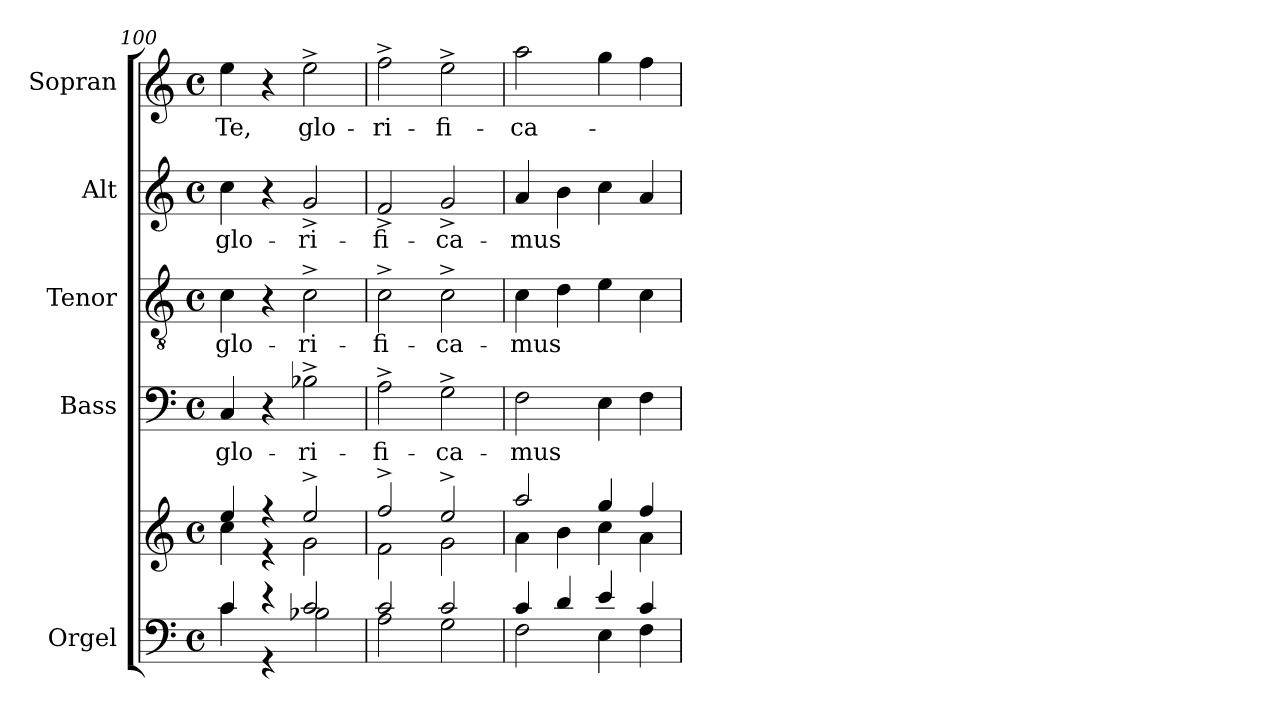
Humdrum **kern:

**kern	**kern	**kern	**text	**kern	**text	**kern	**text	**kern	**text
*part5	*part5	*part4	*part4	*part3	*part3	*part2	*part2	*part1	*part1
*staff6	*staff5	*staff4	*staff4	*staff3	*staff3	*staff2	*staff2	*staff1	*staff1
*I"Orgel	*	*I"Bass	*	*I"Tenor	*	*I"Alt	*	*I"Sopran	*
*I'Org.	*	*I'B.	*	*I'T.	*	*I'A.	*	*I'S.	*
*clefF4	*clefG2	*clefF4	*	*clefGv2	*	*clefG2	*	*clefG2	*
*k[]	*k[]	*k[]	*	*k[]	*	*k[]	*	*k[]	*
*C:	*C:	*C:	*	*C:	*	*C:	*	*C:	*
*M4/4	*M4/4	*M4/4	*	*M4/4	*	*M4/4	*	*M4/4	*
*met(c)	*met(c)	*met(c)	*	*met(c)	*	*met(c)	*	*met(c)	*
=100	=100	=100	=100	=100	=100	=100	=100	=100	=100
*^	*^	*	*	*	*	*	*	*	*
!	!	!	!	!	!LO:LY:b	!	!LO:LY:b	!	!LO:LY:b	!	!LO:LY:b
4c/	4c\	4ee/	4cc\	4C/	glo-	4c\	glo-	4cc\	glo-	4ee\	Te,
4r	4r	4r	4r	4r	.	4r	.	4r	.	4r	.
!	!	!	!	!	!LO:LY:b	!	!LO:LY:b	!	!LO:LY:b	!	!LO:LY:b
2c/	2B-X\	2ee^>/	2g\	2B-X^>\	-ri-	2c^>\	-ri-	2g^>/	-ri-	2ee^>\	glo-
!!LO:PB:g=z
=101	=101	=101	=101	=101	=101	=101	=101	=101	=101	=101	=101
!	!	!	!	!	!LO:LY:b	!	!LO:LY:b	!	!LO:LY:b	!	!LO:LY:b
2c/	2A\	2ff^>/	2f\	2A^>\	-fi-	2c^>\	-fi-	2f^>/	-fi-	2ff^>\	-ri-
!	!	!	!	!	!LO:LY:b	!	!LO:LY:b	!	!LO:LY:b	!	!LO:LY:b
2c/	2G\	2ee^>/	2g\	2G^>\	-ca-	2c^>\	-ca-	2g^>/	-ca-	2ee^>\	-fi-
=102	=102	=102	=102	=102	=102	=102	=102	=102	=102	=102	=102
!	!	!	!	!	!LO:LY:b	!	!LO:LY:b	!	!LO:LY:b	!	!LO:LY:b
4c/	2F\	2aa/	4a\	2F\	-mus	4c\	-mus	4a/	-mus	2aa\	-ca-
4d/	.	.	4b\	.	.	4d\	.	4b\	.	.	.
4e/	4E\	4gg/	4cc\	4E\	.	4e\	.	4cc\	.	4gg\	.
4c/	4F\	4ff/	4a\	4F\	.	4c\	.	4a/	.	4ff\	.
*v	*v	*	*	*	*	*	*	*	*	*	*
*	*v	*v	*	*	*	*	*	*	*	*
=	=	=	=	=	=	=	=	=	=
*-	*-	*-	*-	*-	*-	*-	*-	*-	*-
